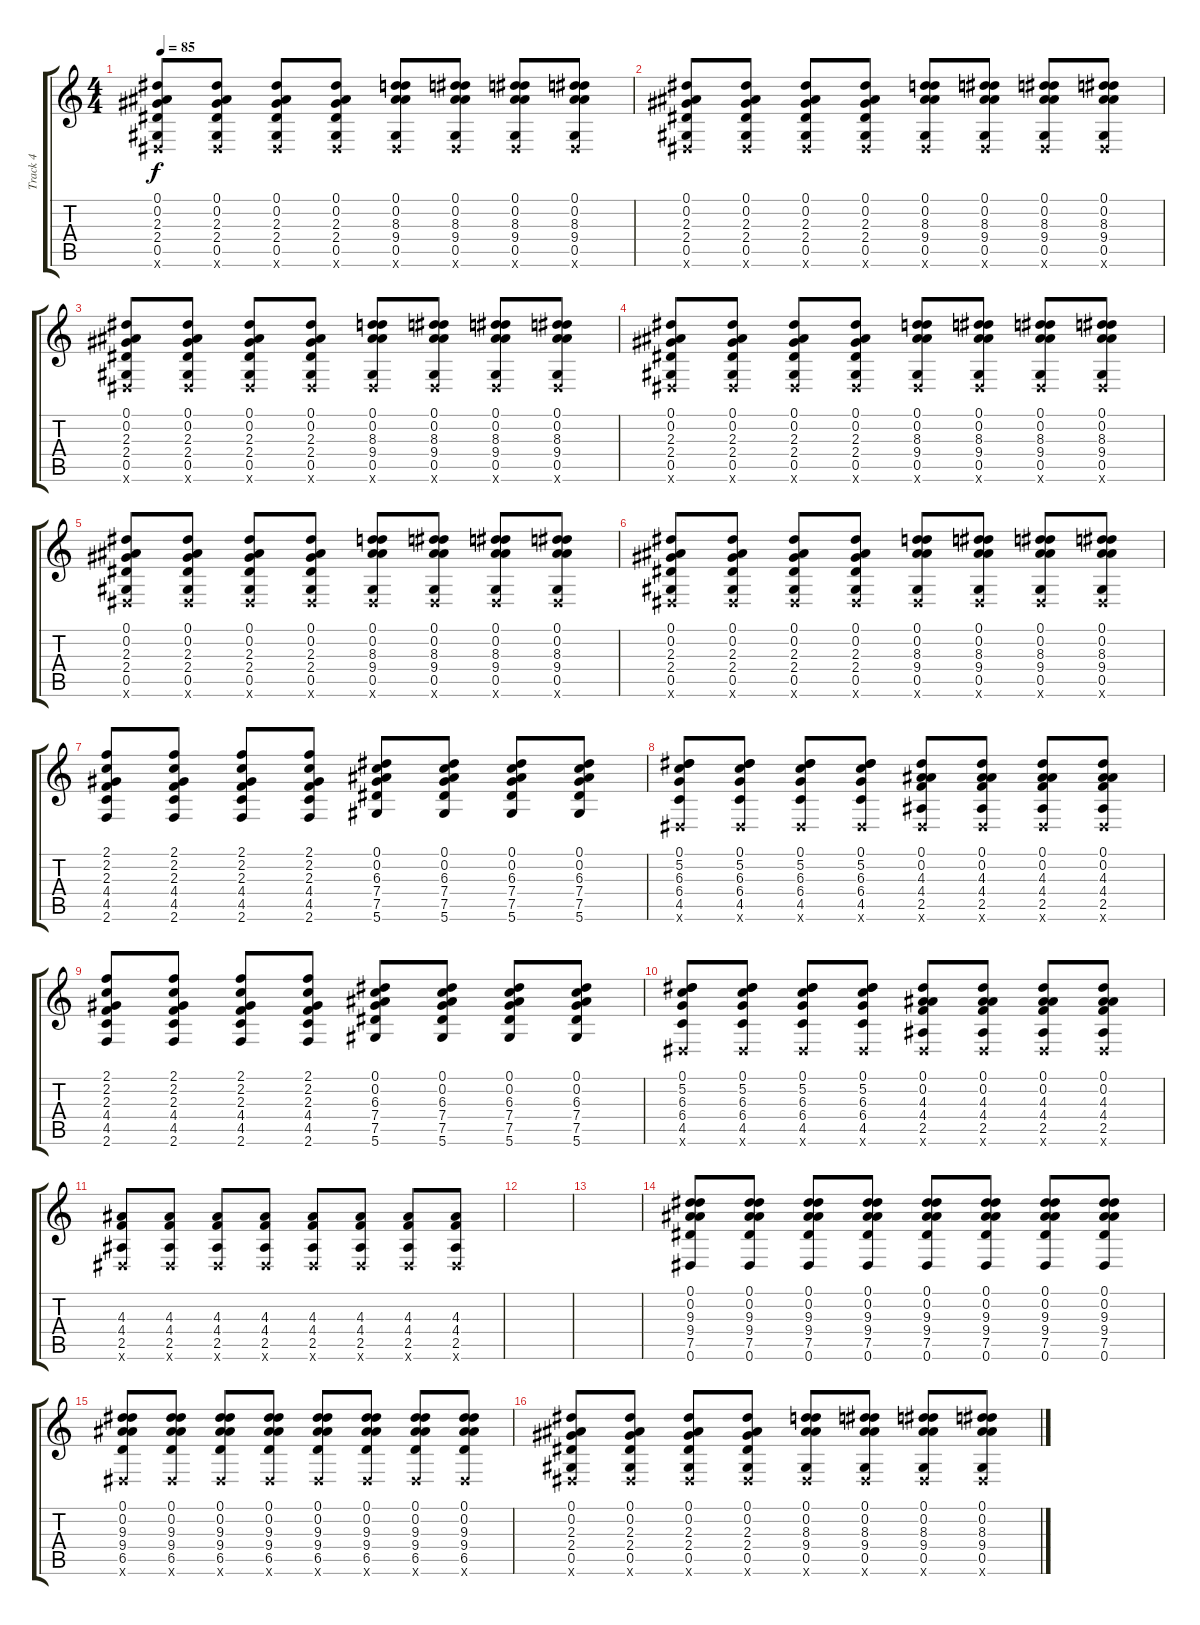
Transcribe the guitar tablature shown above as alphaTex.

\track ("Track 4" "Track 4") {instrument electricguitarclean}
\staff {score tabs}
\tuning (Eb4 Bb3 Gb3 Db3 Ab2 Eb2) {hide}
\ts (4 4)
\tempo 85
\clef g2
\ks c
(0.1 0.2 2.3 2.4 0.5 0.6{x}).8{dy f} (0.1 0.2 2.3 2.4 0.5 0.6{x}).8 (0.1 0.2 2.3 2.4 0.5 0.6{x}).8 (0.1 0.2 2.3 2.4 0.5 0.6{x}).8 (0.1 0.2 8.3 9.4 0.5 0.6{x}).8 (0.1 0.2 8.3 9.4 0.5 0.6{x}).8 (0.1 0.2 8.3 9.4 0.5 0.6{x}).8 (0.1 0.2 8.3 9.4 0.5 0.6{x}).8 |
(0.1 0.2 2.3 2.4 0.5 0.6{x}).8 (0.1 0.2 2.3 2.4 0.5 0.6{x}).8 (0.1 0.2 2.3 2.4 0.5 0.6{x}).8 (0.1 0.2 2.3 2.4 0.5 0.6{x}).8 (0.1 0.2 8.3 9.4 0.5 0.6{x}).8 (0.1 0.2 8.3 9.4 0.5 0.6{x}).8 (0.1 0.2 8.3 9.4 0.5 0.6{x}).8 (0.1 0.2 8.3 9.4 0.5 0.6{x}).8 |
(0.1 0.2 2.3 2.4 0.5 0.6{x}).8 (0.1 0.2 2.3 2.4 0.5 0.6{x}).8 (0.1 0.2 2.3 2.4 0.5 0.6{x}).8 (0.1 0.2 2.3 2.4 0.5 0.6{x}).8 (0.1 0.2 8.3 9.4 0.5 0.6{x}).8 (0.1 0.2 8.3 9.4 0.5 0.6{x}).8 (0.1 0.2 8.3 9.4 0.5 0.6{x}).8 (0.1 0.2 8.3 9.4 0.5 0.6{x}).8 |
(0.1 0.2 2.3 2.4 0.5 0.6{x}).8 (0.1 0.2 2.3 2.4 0.5 0.6{x}).8 (0.1 0.2 2.3 2.4 0.5 0.6{x}).8 (0.1 0.2 2.3 2.4 0.5 0.6{x}).8 (0.1 0.2 8.3 9.4 0.5 0.6{x}).8 (0.1 0.2 8.3 9.4 0.5 0.6{x}).8 (0.1 0.2 8.3 9.4 0.5 0.6{x}).8 (0.1 0.2 8.3 9.4 0.5 0.6{x}).8 |
(0.1 0.2 2.3 2.4 0.5 0.6{x}).8 (0.1 0.2 2.3 2.4 0.5 0.6{x}).8 (0.1 0.2 2.3 2.4 0.5 0.6{x}).8 (0.1 0.2 2.3 2.4 0.5 0.6{x}).8 (0.1 0.2 8.3 9.4 0.5 0.6{x}).8 (0.1 0.2 8.3 9.4 0.5 0.6{x}).8 (0.1 0.2 8.3 9.4 0.5 0.6{x}).8 (0.1 0.2 8.3 9.4 0.5 0.6{x}).8 |
(0.1 0.2 2.3 2.4 0.5 0.6{x}).8 (0.1 0.2 2.3 2.4 0.5 0.6{x}).8 (0.1 0.2 2.3 2.4 0.5 0.6{x}).8 (0.1 0.2 2.3 2.4 0.5 0.6{x}).8 (0.1 0.2 8.3 9.4 0.5 0.6{x}).8 (0.1 0.2 8.3 9.4 0.5 0.6{x}).8 (0.1 0.2 8.3 9.4 0.5 0.6{x}).8 (0.1 0.2 8.3 9.4 0.5 0.6{x}).8 |
(2.1 2.2 2.3 4.4 4.5 2.6).8 (2.1 2.2 2.3 4.4 4.5 2.6).8 (2.1 2.2 2.3 4.4 4.5 2.6).8 (2.1 2.2 2.3 4.4 4.5 2.6).8 (0.1 0.2 6.3 7.4 7.5 5.6).8 (0.1 0.2 6.3 7.4 7.5 5.6).8 (0.1 0.2 6.3 7.4 7.5 5.6).8 (0.1 0.2 6.3 7.4 7.5 5.6).8 |
(0.1 5.2 6.3 6.4 4.5 0.6{x}).8 (0.1 5.2 6.3 6.4 4.5 0.6{x}).8 (0.1 5.2 6.3 6.4 4.5 0.6{x}).8 (0.1 5.2 6.3 6.4 4.5 0.6{x}).8 (0.1 0.2 4.3 4.4 2.5 0.6{x}).8 (0.1 0.2 4.3 4.4 2.5 0.6{x}).8 (0.1 0.2 4.3 4.4 2.5 0.6{x}).8 (0.1 0.2 4.3 4.4 2.5 0.6{x}).8 |
(2.1 2.2 2.3 4.4 4.5 2.6).8 (2.1 2.2 2.3 4.4 4.5 2.6).8 (2.1 2.2 2.3 4.4 4.5 2.6).8 (2.1 2.2 2.3 4.4 4.5 2.6).8 (0.1 0.2 6.3 7.4 7.5 5.6).8 (0.1 0.2 6.3 7.4 7.5 5.6).8 (0.1 0.2 6.3 7.4 7.5 5.6).8 (0.1 0.2 6.3 7.4 7.5 5.6).8 |
(0.1 5.2 6.3 6.4 4.5 0.6{x}).8 (0.1 5.2 6.3 6.4 4.5 0.6{x}).8 (0.1 5.2 6.3 6.4 4.5 0.6{x}).8 (0.1 5.2 6.3 6.4 4.5 0.6{x}).8 (0.1 0.2 4.3 4.4 2.5 0.6{x}).8 (0.1 0.2 4.3 4.4 2.5 0.6{x}).8 (0.1 0.2 4.3 4.4 2.5 0.6{x}).8 (0.1 0.2 4.3 4.4 2.5 0.6{x}).8 |
(4.3 4.4 2.5 0.6{x}).8 (4.3 4.4 2.5 0.6{x}).8 (4.3 4.4 2.5 0.6{x}).8 (4.3 4.4 2.5 0.6{x}).8 (4.3 4.4 2.5 0.6{x}).8 (4.3 4.4 2.5 0.6{x}).8 (4.3 4.4 2.5 0.6{x}).8 (4.3 4.4 2.5 0.6{x}).8 |
|
|
(0.1 0.2 9.3 9.4 7.5 0.6).8 (0.1 0.2 9.3 9.4 7.5 0.6).8 (0.1 0.2 9.3 9.4 7.5 0.6).8 (0.1 0.2 9.3 9.4 7.5 0.6).8 (0.1 0.2 9.3 9.4 7.5 0.6).8 (0.1 0.2 9.3 9.4 7.5 0.6).8 (0.1 0.2 9.3 9.4 7.5 0.6).8 (0.1 0.2 9.3 9.4 7.5 0.6).8 |
(0.1 0.2 9.3 9.4 6.5 0.6{x}).8 (0.1 0.2 9.3 9.4 6.5 0.6{x}).8 (0.1 0.2 9.3 9.4 6.5 0.6{x}).8 (0.1 0.2 9.3 9.4 6.5 0.6{x}).8 (0.1 0.2 9.3 9.4 6.5 0.6{x}).8 (0.1 0.2 9.3 9.4 6.5 0.6{x}).8 (0.1 0.2 9.3 9.4 6.5 0.6{x}).8 (0.1 0.2 9.3 9.4 6.5 0.6{x}).8 |
(0.1 0.2 2.3 2.4 0.5 0.6{x}).8 (0.1 0.2 2.3 2.4 0.5 0.6{x}).8 (0.1 0.2 2.3 2.4 0.5 0.6{x}).8 (0.1 0.2 2.3 2.4 0.5 0.6{x}).8 (0.1 0.2 8.3 9.4 0.5 0.6{x}).8 (0.1 0.2 8.3 9.4 0.5 0.6{x}).8 (0.1 0.2 8.3 9.4 0.5 0.6{x}).8 (0.1 0.2 8.3 9.4 0.5 0.6{x}).8
